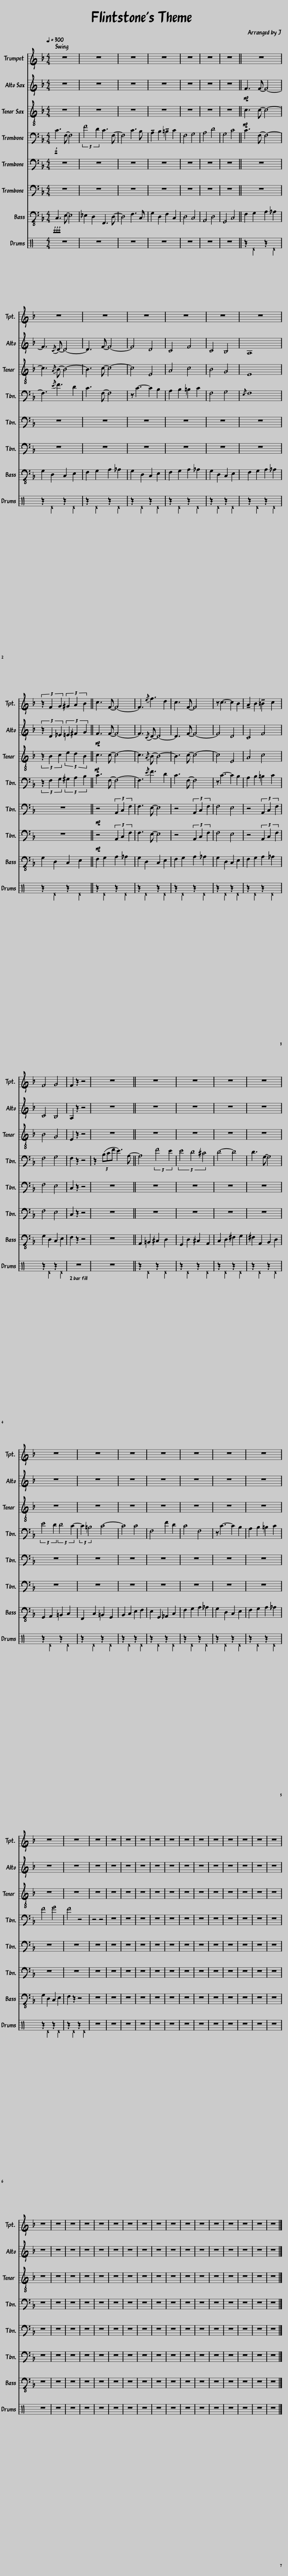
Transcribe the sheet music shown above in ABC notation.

X:1
%%score 1 2 3 4 5 6 7 8
L:1/8
Q:1/4=300
M:4/4
I:linebreak $
K:F
V:1 treble transpose=-2
V:2 treble transpose=-9
V:3 treble transpose=-14
V:4 bass
V:5 bass
V:6 bass
V:7 bass transpose=-12
V:8 perc
K:none
V:1
[K:F] z8 | z8 | z8 | z8 | z8 | %5
 z8 | z8 || z8 |$ z8 | z8 | %10
 z8 | z8 | z8 | z8 |$ (3z2 G2 A2 (3^A2 =B2 c2 || %15
 d3 G- G4- | G3{/^f} g3 e2 | d3 G- G4 | z d3- d2 c2 |$ !tenuto!=B2 c2 !tenuto!^c2 d2 | %20
 G4 A4 | G2 z2 z4 | z8 || z8 | z8 | %25
 z8 |$ z8 | z8 | z8 | z8 | %30
 z8 | z8 | z8 |$ z8 | z8 | %35
 z8 | z8 | z8 | z8 | z8 | %40
 z8 | z8 | z8 | z8 | z8 | %45
 z8 | z8 |$ z8 | z8 | z8 | %50
 z8 | z8 | z8 | z8 | z8 | %55
 z8 | z8 | z8 | z8 | z8 | %60
 z8 | z8 | z8 | z8 |$ z8 | %65
 z8 |] %66
V:2
[K:F] z8 | z8 | z8 | z8 | z8 | %5
 z8 | z8 ||!mp! d3 d- d4- |$ d3{/A} =B- B4- | B3 d- d4- | %10
 d4 =B4 | A4 d4 | A4 G4 | ^F8 |$ (3z2 =B2 c2 (3^c2 ^d2 e2 || %15
!mp! d3 d- d4- | d3{/A} =B- B4- | B3 d- d4- | d4 =B4 |$ A4 d4 | %20
 A4 G4 | ^F2 z2 z4 | z8 || z8 | z8 | %25
 z8 |$ z8 | z8 | z8 | z8 | %30
 z8 | z8 | z8 |$ z8 | z8 | %35
 z8 | z8 | z8 | z8 | z8 | %40
 z8 | z8 | z8 | z8 | z8 | %45
 z8 | z8 |$ z8 | z8 | z8 | %50
 z8 | z8 | z8 | z8 | z8 | %55
 z8 | z8 | z8 | z8 | z8 | %60
 z8 | z8 | z8 | z8 |$ z8 | %65
 z8 |] %66
V:3
[K:F] z8 | z8 | z8 | z8 | z8 | %5
 z8 | z8 ||!mp! d3 d- d4- |$ d3{/=B} c- c4- | c3 d- d4- | %10
 d4 ^F4 | =B4 d4 | c4 A4 | ^F8 |$ (3z2 c2 d2 (3^f2 e2 c2 || %15
!mp! d3 d- d4- | d3{/=B} c- c4- | c3 d- d4- | d4 ^F4 |$ =B4 d4 | %20
 c4 A4 | ^F2 z2 z4 | z8 || z8 | z8 | %25
 z8 |$ z8 | z8 | z8 | z8 | %30
 z8 | z8 | z8 |$ z8 | z8 | %35
 z8 | z8 | z8 | z8 | z8 | %40
 z8 | z8 | z8 | z8 | z8 | %45
 z8 | z8 |$ z8 | z8 | z8 | %50
 z8 | z8 | z8 | z8 | z8 | %55
 z8 | z8 | z8 | z8 | z8 | %60
 z8 | z8 | z8 | z8 |$ z8 | %65
 z8 |] %66
V:4
!f! C3 F,- F,4 | (3:2:2F4 D2 C3 F,- | F,4 C3 B, | !tenuto!A,2 B,2 !tenuto!=B,2 C2 | F,4 G,4 | %5
 A,4 D4 | G,4 C4 || C3 F,- F,4- |$ F,3{/E} F3 D2 | C3 F,- F,4 | %10
 z C3- C2 B,2 | A,2 B,2 =B,2 C2 | F,4 G,4 |{/E,} F,8 |$ (3z2 F,2 G,2 (3^G,2 A,2 B,2 || %15
 C3 F,- F,4- | F,3{/E} F3 D2 | C3 F,- F,4 | z C3- C2 B,2 |$ A,2 B,2 =B,2 C2 | %20
 F,4 G,4 | F,2 z2 z4 | z2 (3(B,CF E3) A,- || A,4 (3:2:2F4 E2 | (3E4 D4 ^C4 | %25
 D4- D4 |$ D3 G,- G,4 | (3:2:2E4 D2 (3:2:2D4 C2- | (3:2:2C2 =B,4 C4- | C4 C4 | %30
 F,4 F2 D2 | C4 F,4 | z C3- C2 B,2 |$ A,2 B,2 =B,2 C2 | F4 G4 | %35
 F4 z4 | z4 z4 | z8 | z8 | z8 | %40
 z8 | z8 | z8 | z8 | z8 | %45
 z8 | z8 |$ z8 | z8 | z8 | %50
 z8 | z8 | z8 | z8 | z8 | %55
 z8 | z8 | z8 | z8 | z8 | %60
 z8 | z8 | z8 | z8 |$ z8 | %65
 z8 |] %66
V:5
 z8 | z8 | z8 | z8 | z8 | %5
 z8 | z8 || z8 |$ z8 | z8 | %10
 z8 | z8 | z8 | z8 |$ z8 || %15
!mp! z4 (3A,,2 C,2 F,2 | F,3 E,- E,4 | z4 (3A,,2 C,2 F,2 | F,4 E,4 |$ z4 (3A,,2 C,2 F,2 | %20
 F,4 E,4 | C,2 z2 z4 | z8 || z8 | z8 | %25
 z8 |$ z8 | z8 | z8 | z8 | %30
 z8 | z8 | z8 |$ z8 | z8 | %35
 z8 | z8 | z8 | z8 | z8 | %40
 z8 | z8 | z8 | z8 | z8 | %45
 z8 | z8 |$ z8 | z8 | z8 | %50
 z8 | z8 | z8 | z8 | z8 | %55
 z8 | z8 | z8 | z8 | z8 | %60
 z8 | z8 | z8 | z8 |$ z8 | %65
 z8 |] %66
V:6
 z8 | z8 | z8 | z8 | z8 | %5
 z8 | z8 || z8 |$ z8 | z8 | %10
 z8 | z8 | z8 | z8 |$ z8 || %15
!mp! z4 (3A,,2 C,2 F,2 | F,3 E,- E,4 | z4 (3A,,2 C,2 F,2 | F,4 E,4 |$ z4 (3A,,2 C,2 F,2 | %20
 F,4 E,4 | C,2 z2 z4 | z8 || z8 | z8 | %25
 z8 |$ z8 | z8 | z8 | z8 | %30
 z8 | z8 | z8 |$ z8 | z8 | %35
 z8 | z8 | z8 | z8 | z8 | %40
 z8 | z8 | z8 | z8 | z8 | %45
 z8 | z8 |$ z8 | z8 | z8 | %50
 z8 | z8 | z8 | z8 | z8 | %55
 z8 | z8 | z8 | z8 | z8 | %60
 z8 | z8 | z8 | z8 |$ z8 | %65
 z8 |] %66
V:7
!fff! C,3 E,- E,4 | _E,2 D,2 F,,3 D,- | D,4 F,3 C, | G,2 D,2 F,2 C,2 | D,4 C,4 | %5
 A,,4 D,4 | G,,4 C,4 || F,2 G,2 A,2 _A,2 |$ G,2 D,2 C,2 E,2 | F,2 G,2 A,2 _A,2 | %10
 G,2 D,2 C,2 E,2 | F,2 G,2 A,2 _A,2 | G,2 D,2 C,2 E,2 | F,2 G,2 A,2 _A,2 |$ G,2 D,2 C,2 E,2 || %15
 F,2 G,2 A,2 _A,2 | G,2 D,2 C,2 E,2 | F,2 G,2 A,2 _A,2 | G,2 D,2 C,2 E,2 |$ F,2 G,2 A,2 _A,2 | %20
 G,2 D,2 C,2 E,2 | F,2 z2 z4 | z8 || A,,2 =B,,2 ^C,2 D,2 | G,,2 D,2 ^C,2 A,,2 | %25
 C,2 D,2 ^F,2 G,2 |$ ^F,2 A,,2 B,,2 D,2 | G,,2 A,,2 =B,,2 C,2 | F,,2 C,2 =B,,2 G,,2 | B,,2 C,2 E,2 F,2 | %30
 E,2 G,,2 _A,,2 C,2 | F,2 G,2 A,2 _A,2 | G,2 D,2 C,2 E,2 |$ F,2 G,2 A,2 _A,2 | G,2 D,2 C,2 E,2 | %35
 F,2 z2 z4 | z8 | z8 | z8 | z8 | %40
 z8 | z8 | z8 | z8 | z8 | %45
 z8 | z8 |$ z8 | z8 | z8 | %50
 z8 | z8 | z8 | z8 | z8 | %55
 z8 | z8 | z8 | z8 | z8 | %60
 z8 | z8 | z8 | z8 |$ z8 | %65
 z8 |] %66
V:8
[K:C] z8 | z8 | z8 | z8 | z8 | %5
 z8 | z8 || z2 ^D2 z2 ^D2 |$ z2 ^D2 z2 ^D2 | z2 ^D2 z2 ^D2 | %10
 z2 ^D2 z2 ^D2 | z2 ^D2 z2 ^D2 | z2 ^D2 z2 ^D2 | z2 ^D2 z2 ^D2 |$ z2 ^D2 z2 ^D2 || %15
 z2 ^D2 z2 ^D2 | z2 ^D2 z2 ^D2 | z2 ^D2 z2 ^D2 | z2 ^D2 z2 ^D2 |$ z2 ^D2 z2 ^D2 | %20
 z2 ^D2 z2 ^D2 | z8 | z8 || z2 ^D2 z2 ^D2 | z2 ^D2 z2 ^D2 | %25
 z2 ^D2 z2 ^D2 |$ z2 ^D2 z2 ^D2 | z2 ^D2 z2 ^D2 | z2 ^D2 z2 ^D2 | z2 ^D2 z2 ^D2 | %30
 z2 ^D2 z2 ^D2 | z2 ^D2 z2 ^D2 | z2 ^D2 z2 ^D2 |$ z2 ^D2 z2 ^D2 | z2 ^D2 z2 ^D2 | %35
 z2 ^D2 z2 ^D2 | z8 | z8 | z8 | z8 | %40
 z8 | z8 | z8 | z8 | z8 | %45
 z8 | z8 |$ z8 | z8 | z8 | %50
 z8 | z8 | z8 | z8 | z8 | %55
 z8 | z8 | z8 | z8 | z8 | %60
 z8 | z8 | z8 | z8 |$ z8 | %65
 z8 |] %66
